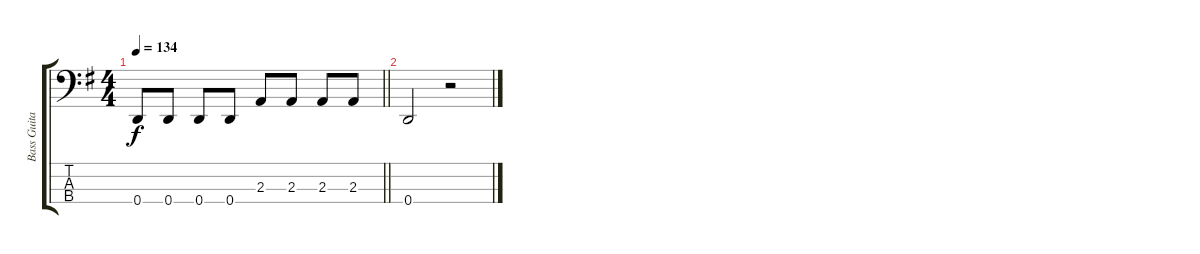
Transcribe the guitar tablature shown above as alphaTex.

\track ("Bass Guitar" "Bass Guita") {instrument electricbassfinger}
\staff {score tabs}
\tuning (F2 C2 G1 D1) {hide}
\ts (4 4)
\tempo 134
\clef f4
\barLineRight lightlight
\ks eminor
0.4.8{dy f} 0.4.8 0.4.8 0.4.8 2.3.8 2.3.8 2.3.8 2.3.8 |
0.4.2 r.2
